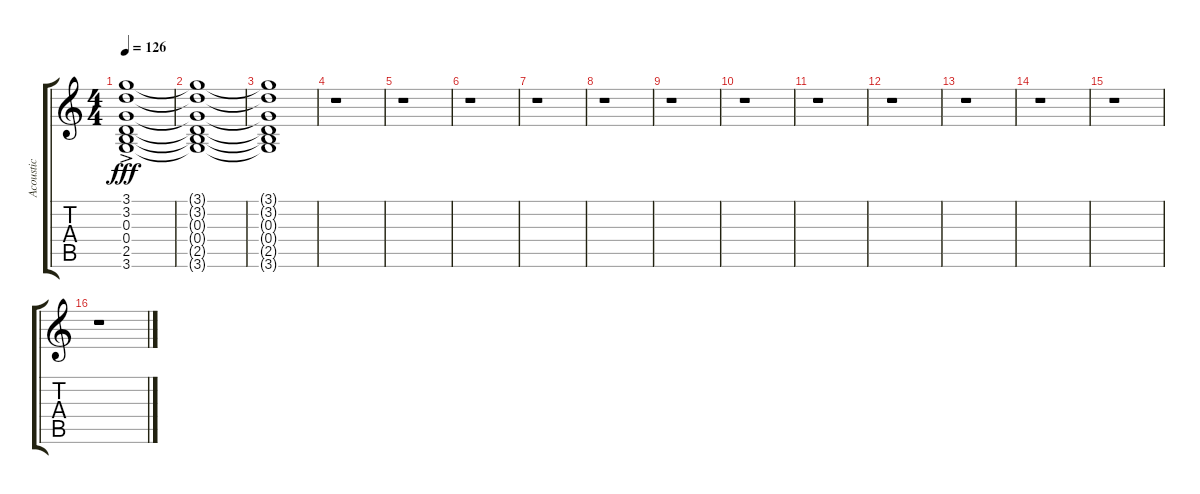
\track ("Acoustic" "Acoustic") {instrument acousticguitarsteel}
\staff {score tabs}
\tuning (E4 B3 G3 D3 A2 E2) {hide}
\ts (4 4)
\tempo 126
\clef g2
\ks c
(3.1{ac} 3.2{ac} 0.3{ac} 0.4{ac} 2.5{ac} 3.6{ac}).1{dy fff} |
(3.1{t} 3.2{t} 0.3{t} 0.4{t} 2.5{t} 3.6{t}).1 |
(3.1{t} 3.2{t} 0.3{t} 0.4{t} 2.5{t} 3.6{t}).1 |
r.1 |
r.1 |
r.1 |
r.1 |
r.1 |
r.1 |
r.1 |
r.1 |
r.1 |
r.1 |
r.1 |
r.1 |
r.1
